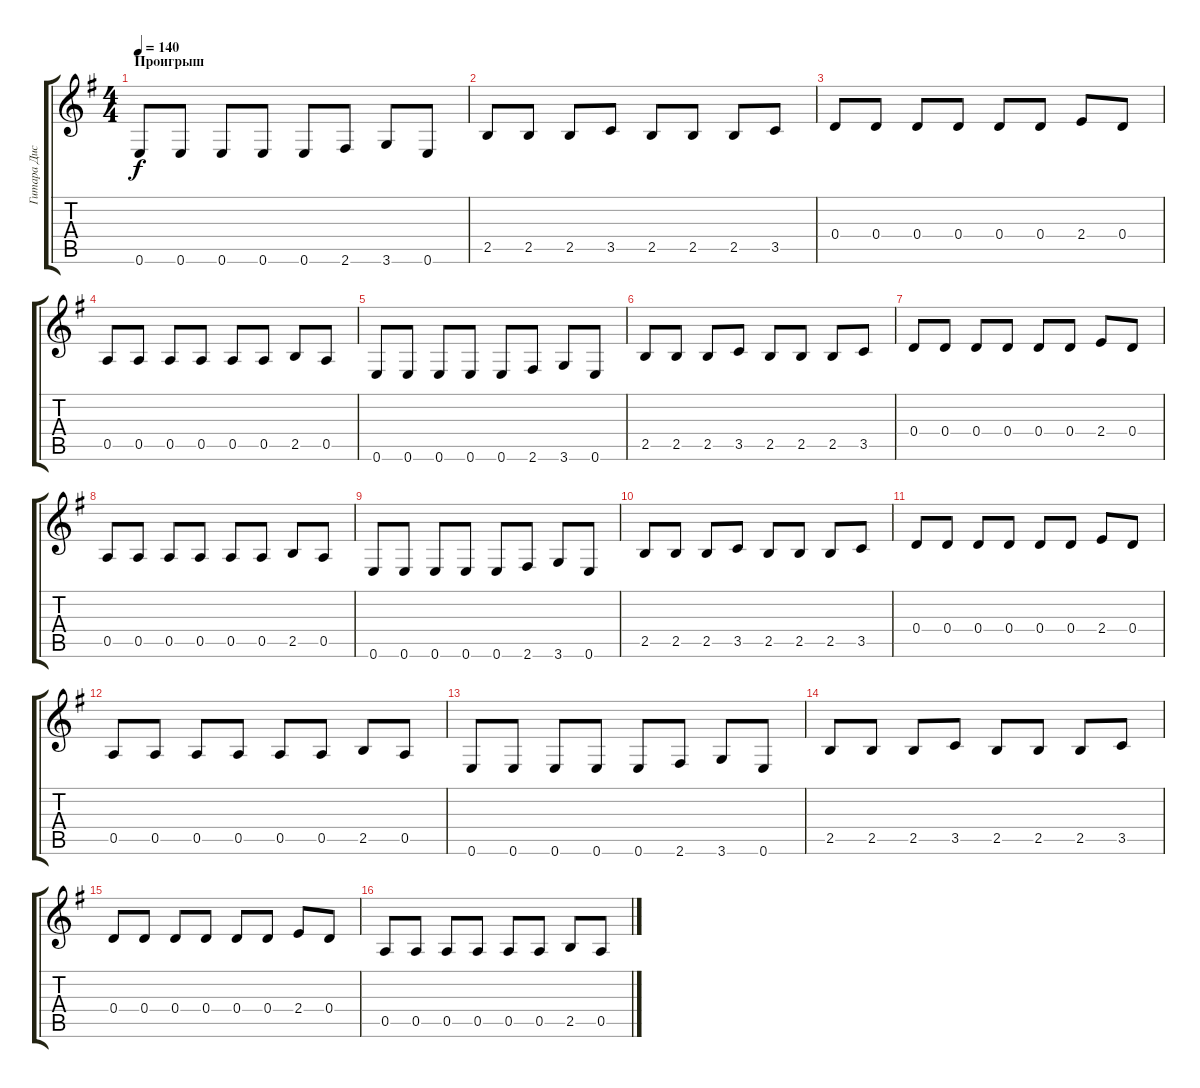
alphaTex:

\track ("Гитара Дист." "Гитара Дис") {instrument distortionguitar}
\staff {score tabs}
\tuning (E4 B3 G3 D3 A2 E2) {hide}
\ts (4 4)
\section ("" "Проигрыш")
\tempo 140
\clef g2
\ks g
0.6.8{dy f} 0.6.8 0.6.8 0.6.8 0.6.8 2.6.8 3.6.8 0.6.8 |
2.5.8 2.5.8 2.5.8 3.5.8 2.5.8 2.5.8 2.5.8 3.5.8 |
0.4.8 0.4.8 0.4.8 0.4.8 0.4.8 0.4.8 2.4.8 0.4.8 |
0.5.8 0.5.8 0.5.8 0.5.8 0.5.8 0.5.8 2.5.8 0.5.8 |
0.6.8 0.6.8 0.6.8 0.6.8 0.6.8 2.6.8 3.6.8 0.6.8 |
2.5.8 2.5.8 2.5.8 3.5.8 2.5.8 2.5.8 2.5.8 3.5.8 |
0.4.8 0.4.8 0.4.8 0.4.8 0.4.8 0.4.8 2.4.8 0.4.8 |
0.5.8 0.5.8 0.5.8 0.5.8 0.5.8 0.5.8 2.5.8 0.5.8 |
0.6.8 0.6.8 0.6.8 0.6.8 0.6.8 2.6.8 3.6.8 0.6.8 |
2.5.8 2.5.8 2.5.8 3.5.8 2.5.8 2.5.8 2.5.8 3.5.8 |
0.4.8 0.4.8 0.4.8 0.4.8 0.4.8 0.4.8 2.4.8 0.4.8 |
0.5.8 0.5.8 0.5.8 0.5.8 0.5.8 0.5.8 2.5.8 0.5.8 |
0.6.8 0.6.8 0.6.8 0.6.8 0.6.8 2.6.8 3.6.8 0.6.8 |
2.5.8 2.5.8 2.5.8 3.5.8 2.5.8 2.5.8 2.5.8 3.5.8 |
0.4.8 0.4.8 0.4.8 0.4.8 0.4.8 0.4.8 2.4.8 0.4.8 |
0.5.8 0.5.8 0.5.8 0.5.8 0.5.8 0.5.8 2.5.8 0.5.8
